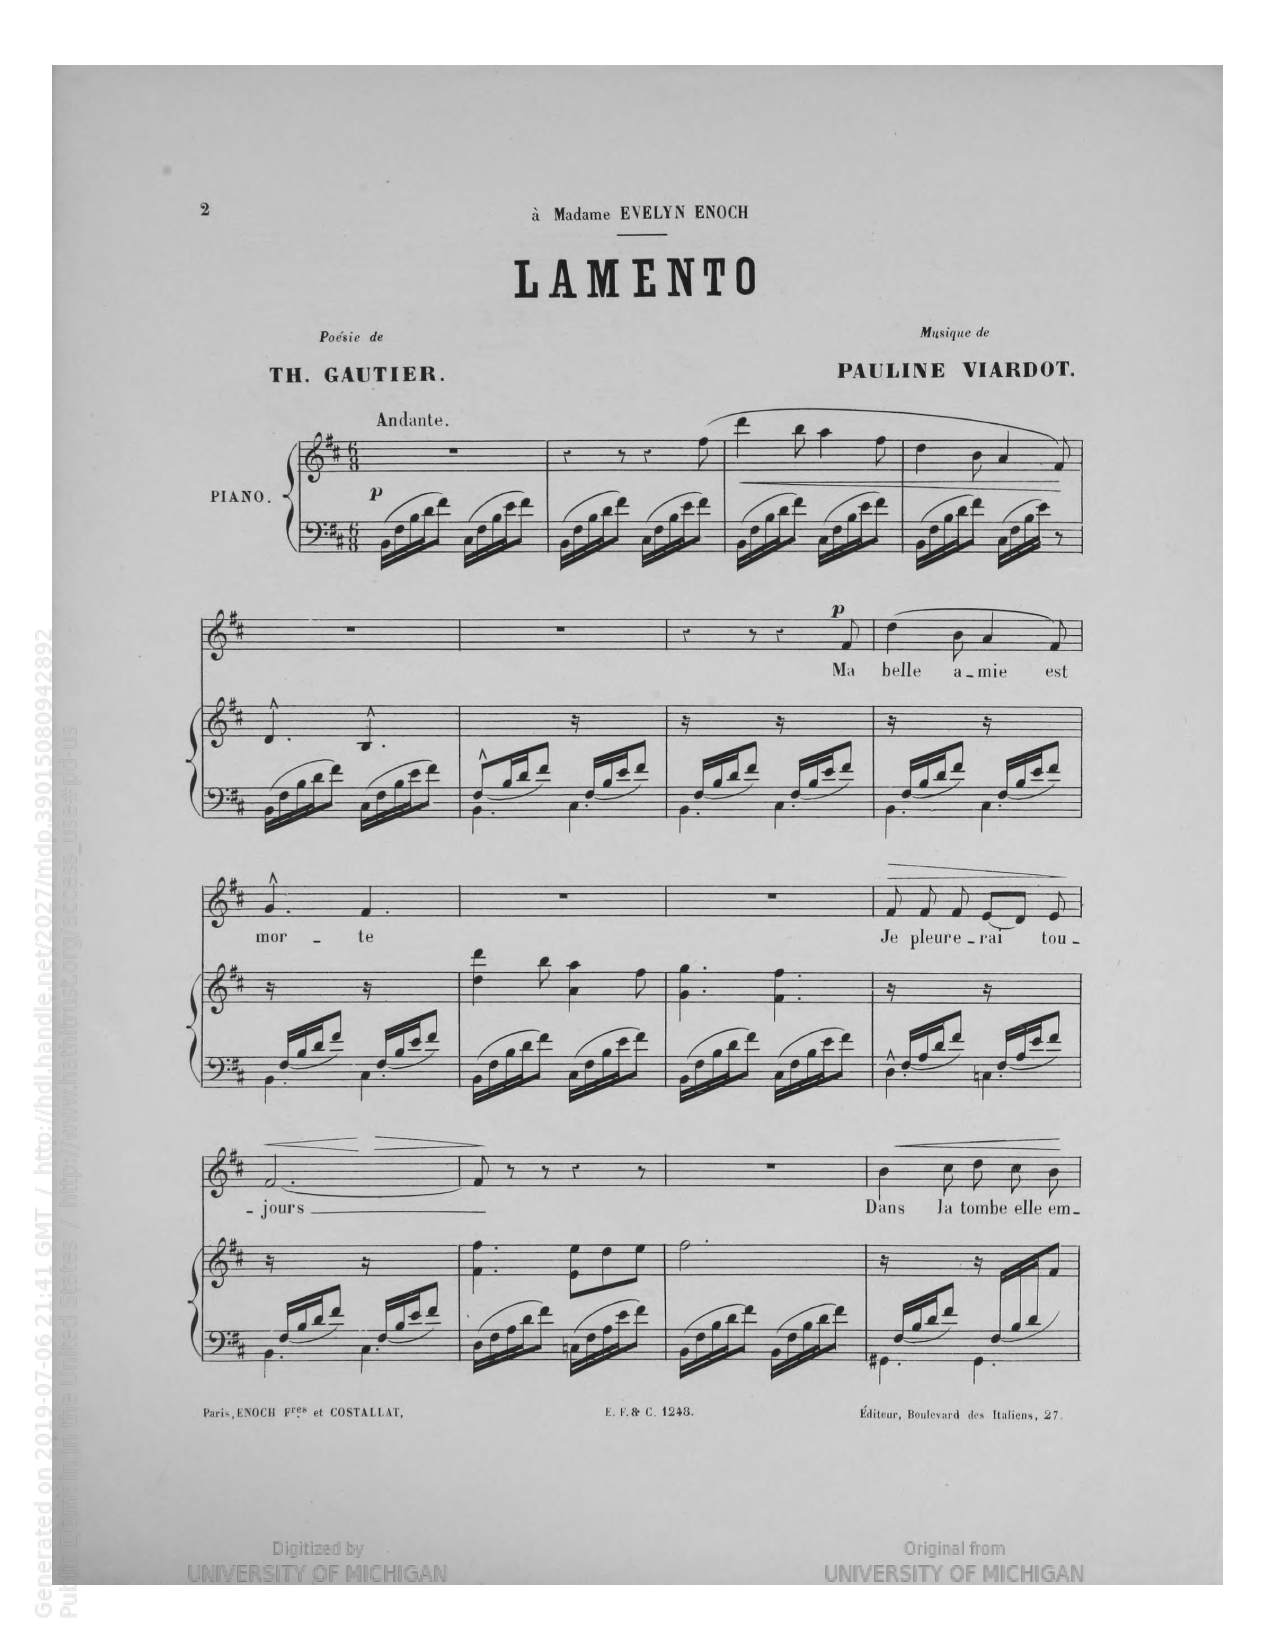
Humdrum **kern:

**kern	**kern	**dynam	**kern	**text	**dynam
*part2	*part2	*part2	*part1	*part1	*part1
*staff3	*staff2	*staff2/3	*staff1	*staff1	*staff1
*I"Piano	*	*	*I"Chant Voice	*	*
*I'Pno	*	*	*	*	*
*clefF4	*clefG2	*	*clefG2	*	*
*k[f#c#]	*k[f#c#]	*	*k[f#c#]	*	*
*M6/8	*M6/8	*	*M6/8	*	*
=1	=1	=1	=1	=1	=1
!	!	!	!LO:TX:a:B:t=Andante	!	!
!	!	!LO:DY:a=2	!	!	!
16BB\LL	2.r	p	2.r	.	.
16F#\	.	.	.	.	.
16B\	.	.	.	.	.
16d\J	.	.	.	.	.
8f#\J	.	.	.	.	.
16C#\LL	.	.	.	.	.
16F#\	.	.	.	.	.
16B\	.	.	.	.	.
16e\J	.	.	.	.	.
8f#\J	.	.	.	.	.
=2	=2	=2	=2	=2	=2
16BB\LL	4r	.	2.r	.	.
16F#\	.	.	.	.	.
16B\	.	.	.	.	.
16d\J	.	.	.	.	.
8f#\J	8r	.	.	.	.
16C#\LL	4r	.	.	.	.
16F#\	.	.	.	.	.
16B\	.	.	.	.	.
16e\J	.	.	.	.	.
8f#\J	(8ff#\	.	.	.	.
=3	=3	=3	=3	=3	=3
!	!	!LO:HP:b	!	!	!
16BB\LL	4ddd\	<	2.r	.	.
16F#\	.	.	.	.	.
16B\	.	.	.	.	.
16d\J	.	.	.	.	.
8f#\J	8bb\	.	.	.	.
16C#\LL	4aa\	.	.	.	.
16F#\	.	.	.	.	.
16B\	.	.	.	.	.
16e\J	.	.	.	.	.
8f#\J	8ff#\	.	.	.	.
=4	=4	=4	=4	=4	=4
16BB\LL	4dd\	.	2.r	.	.
16F#\	.	.	.	.	.
16B\	.	.	.	.	.
16d\J	.	.	.	.	.
8f#\J	8b\	.	.	.	.
16C#\LL	4a/	.	.	.	.
16F#\	.	.	.	.	.
16B\	.	.	.	.	.
16e\JJ	.	.	.	.	.
8r	8f#/)	[	.	.	.
=5	=5	=5	=5	=5	=5
16BB\LL	4.d^^/	.	2.r	.	.
16F#\	.	.	.	.	.
16B\	.	.	.	.	.
16d\J	.	.	.	.	.
8f#\J	.	.	.	.	.
16C#\LL	4.B^^/	.	.	.	.
16F#\	.	.	.	.	.
16B\	.	.	.	.	.
16e\J	.	.	.	.	.
8f#\J	.	.	.	.	.
=6	=6	=6	=6	=6	=6
*^	*	*	*	*	*
8F#^^/L	4.BB\	4.ryy	.	2.r	.	.
16B/L	.	.	.	.	.	.
16d/J	.	.	.	.	.	.
8f#/J	.	.	.	.	.	.
16ryy	4.C#\	16r	.	.	.	.
16F#/LL	.	4ryy	.	.	.	.
16B/	.	.	.	.	.	.
16e/J	.	.	.	.	.	.
8f#/J	.	.	.	.	.	.
.	.	16ryy	.	.	.	.
=7	=7	=7	=7	=7	=7	=7
16ryy	4.BB\	16r	.	4r	.	.
16F#/LL	.	16ryy	.	.	.	.
16B/	.	.	.	.	.	.
16d/J	.	.	.	.	.	.
8f#/J	.	.	.	8r	.	.
16ryy	4.C#\	16r	.	4r	.	.
16F#/LL	.	4ryy	.	.	.	.
16B/	.	.	.	.	.	.
16e/J	.	.	.	.	.	.
!	!	!	!	!	!	!LO:DY:a
8f#/J	.	.	.	8f#/	Ma	p
.	.	16ryy	.	.	.	.
=8	=8	=8	=8	=8	=8	=8
16ryy	4.BB\	16r	.	(4dd\	belle	.
16F#/LL	.	16ryy	.	.	.	.
16B/	.	.	.	.	.	.
16d/J	.	.	.	.	.	.
8f#/J	.	.	.	8b\	a-	.
16ryy	4.C#\	16r	.	4a/	-mie	.
16F#/LL	.	4ryy	.	.	.	.
16B/	.	.	.	.	.	.
16e/J	.	.	.	.	.	.
8f#/J	.	.	.	8f#/)	est	.
.	.	16ryy	.	.	.	.
=9	=9	=9	=9	=9	=9	=9
16ryy	4.BB\	16r	.	4.g^^/	mor-	.
16F#/LL	.	16ryy	.	.	.	.
16B/	.	.	.	.	.	.
16d/J	.	.	.	.	.	.
8f#/J	.	.	.	.	.	.
16ryy	4.C#\	16r	.	4.f#/	-te	.
16F#/LL	.	4ryy	.	.	.	.
16B/	.	.	.	.	.	.
16e/J	.	.	.	.	.	.
8f#/J	.	.	.	.	.	.
.	.	16ryy	.	.	.	.
*v	*v	*	*	*	*	*
=10	=10	=10	=10	=10	=10
16BB\LL	4dd\ 4ddd\	.	2.r	.	.
16F#\	.	.	.	.	.
16B\	.	.	.	.	.
16d\J	.	.	.	.	.
8f#\J	8bb\	.	.	.	.
16C#\LL	4a\ 4aa\	.	.	.	.
16F#\	.	.	.	.	.
16B\	.	.	.	.	.
16e\J	.	.	.	.	.
8f#\J	8ff#\	.	.	.	.
=11	=11	=11	=11	=11	=11
16BB\LL	4.g\ 4.gg\	.	2.r	.	.
16F#\	.	.	.	.	.
16B\	.	.	.	.	.
16d\J	.	.	.	.	.
8f#\J	.	.	.	.	.
16C#\LL	4.f#\ 4.ff#\	.	.	.	.
16F#\	.	.	.	.	.
16B\	.	.	.	.	.
16e\J	.	.	.	.	.
8f#\J	.	.	.	.	.
=12	=12	=12	=12	=12	=12
*^	*	*	*	*	*
!	!	!	!	!	!	!LO:HP:b
16ryy	4.D^^\	16r	.	8f#/	Je	>
16F#/LL	.	16ryy	.	.	.	.
16A/	.	.	.	8f#/	pleu-	.
16d/J	.	.	.	.	.	.
8f#/J	.	.	.	8f#/	-re-	.
16ryy	4.Cn\	16r	.	(8e/L	-rai	.
16F#/LL	.	4ryy	.	.	.	.
16A/	.	.	.	8d/J)	.	.
16e/J	.	.	.	.	.	.
8f#/J	.	.	.	8e/	tou-	]
.	.	16ryy	.	.	.	.
=13	=13	=13	=13	=13	=13	=13
!	!	!	!	!	!	!LO:HP:b
*	*	*	*	*^	*	*
16ryy	4.BB\	16r	.	[<2.f#/	4ryy	-- jours	<
16F#/LL	.	16ryy	.	.	.	.	.
16B/	.	.	.	.	.	.	.
16d/J	.	.	.	.	.	.	.
8f#/J	.	.	.	.	8ryy	.	.
16ryy	4.C#\	16r	.	.	4ryy	.	[
16F#/LL	.	4ryy	.	.	.	.	.
16B/	.	.	.	.	.	.	.
16e/J	.	.	.	.	.	.	.
8f#/J	.	.	.	.	8ryy	.	.
.	.	16ryy	.	.	.	.	.
*v	*v	*	*	*v	*v	*	*
=14	=14	=14	=14	=14	=14
16D\LL	4.f#\ 4.ff#\	.	8f#/]	.	.
16F#\	.	.	.	.	.
16A\	.	.	8r	.	.
16d\J	.	.	.	.	.
8f#\J	.	.	8r	.	.
16Cn\LL	8e\ 8ee\L	.	4r	.	.
16F#\	.	.	.	.	.
16A\	8dd\	.	.	.	.
16e\J	.	.	.	.	.
8f#\J	8ee\J	.	8r	.	.
=15	=15	=15	=15	=15	=15
16BB\LL	2.ff#\	.	2.r	.	.
16F#\	.	.	.	.	.
16B\	.	.	.	.	.
16d\J	.	.	.	.	.
8f#\J	.	.	.	.	.
16BB\LL	.	.	.	.	.
16F#\	.	.	.	.	.
16B\	.	.	.	.	.
16d\J	.	.	.	.	.
8f#\J	.	.	.	.	.
=16	=16	=16	=16	=16	=16
*^	*	*	*	*	*
!	!	!	!	!	!	!LO:HP:b
16ryy	4.GG#X\	16r	.	4b\	Dans	<
16F#/LL	.	16ryy	.	.	.	.
16B/	.	.	.	.	.	.
16d/J	.	.	.	.	.	.
8f#/J	.	.	.	8cc#\	la	.
16ryy	4.GG#\	16r	.	8dd\	tombe	.
(<16F#/LL	.	8.ryy	.	.	.	.
16B/	.	.	.	8cc#\	elle	.
16d/J	.	.	.	.	.	.
8ryy	.	8f#/J)	.	8b\	em-	.
*v	*v	*	*	*	*	*
.	.	.	.	.	[
=	=	=	=	=	=
*-	*-	*-	*-	*-	*-
